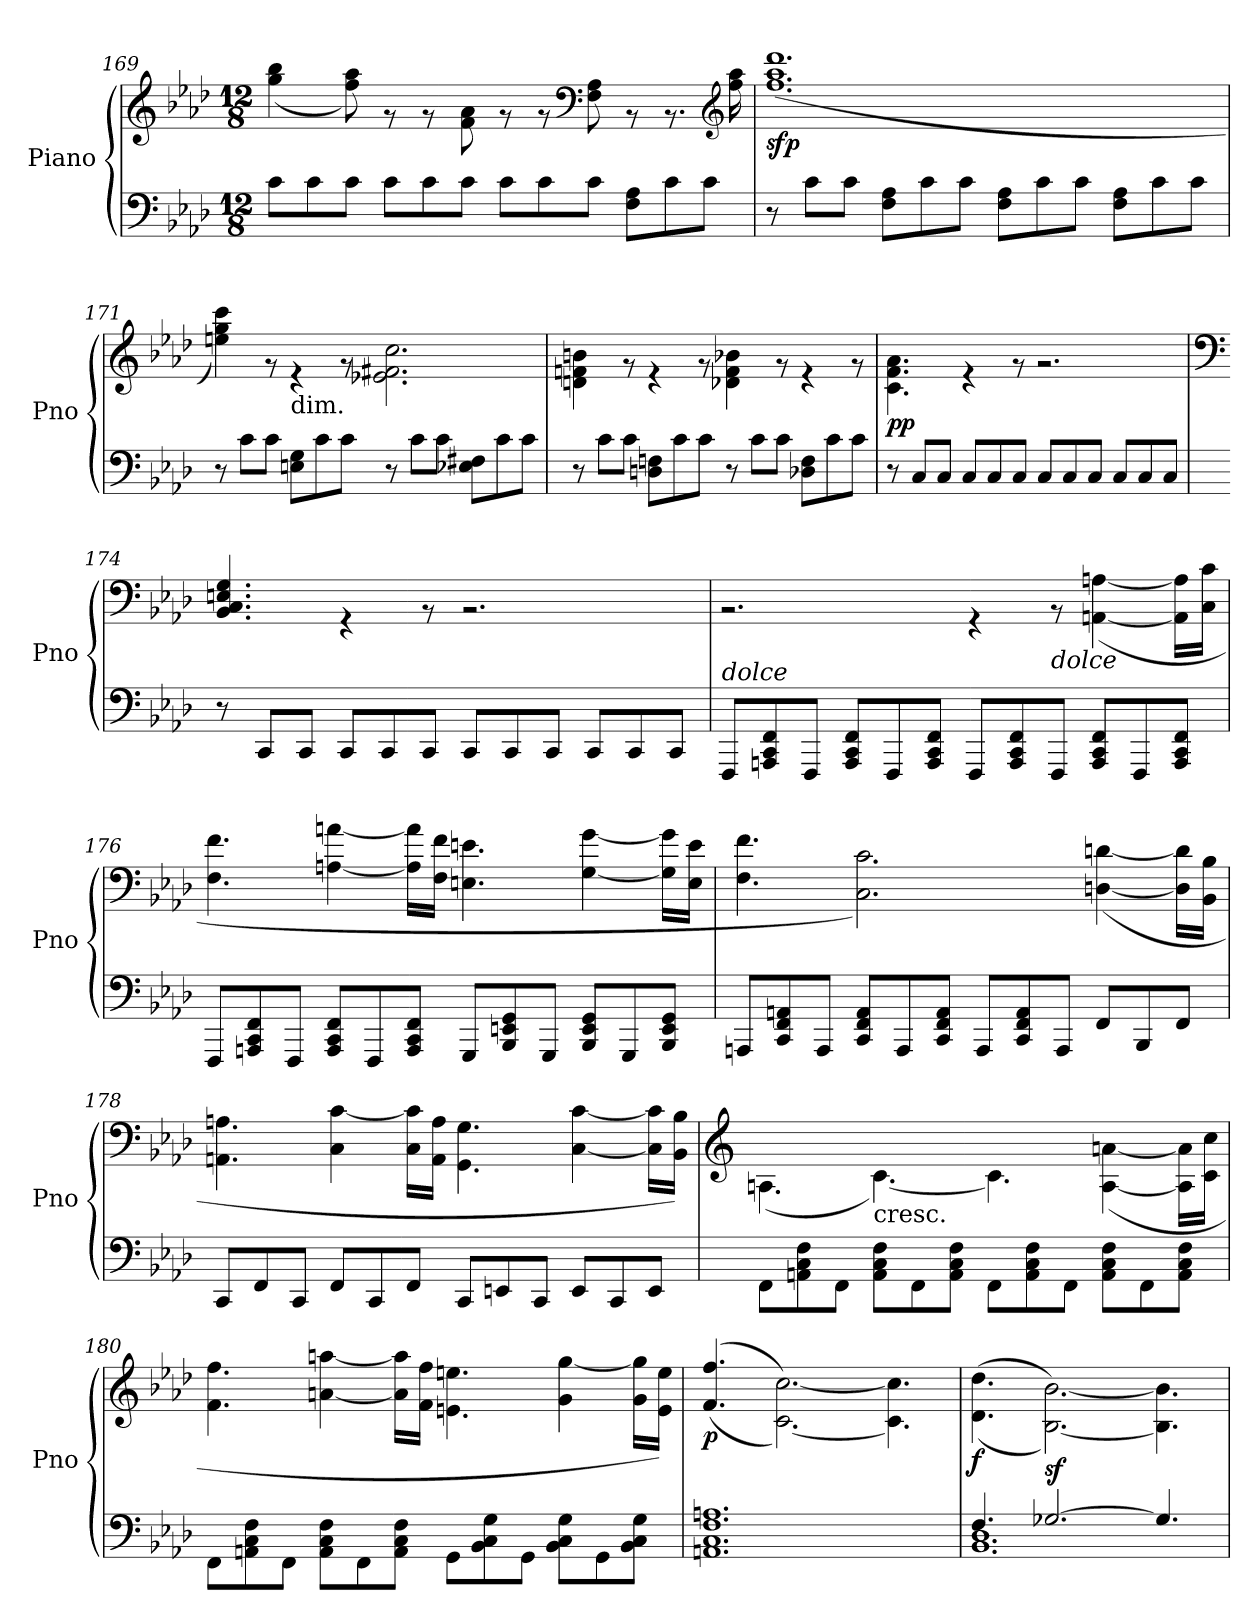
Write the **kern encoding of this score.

**kern	**kern	**dynam
*part1	*part1	*part1
*staff2	*staff1	*staff1/2
*I"Piano	*	*
*I'Pno	*	*
!!LO:LB:g=z
*clefF4	*clefG2	*
*k[b-e-a-d-]	*k[b-e-a-d-]	*
*M12/8	*M12/8	*
=169	=169	=169
*	*^	*
8c\L	1.ryy	(<4gg\ 4bb-\	.
8c\	.	.	.
8c\J	.	8ff\ 8aa-\)	.
8c\L	.	8r	.
8c\	.	8r	.
8c\J	.	8f\ 8a-\	.
8c\L	.	8r	.
8c\	.	8r	.
*	*clefF4	*	*
8c\J	.	8F\ 8A-\	.
8F\ 8A-\L	.	8r	.
8c\	.	8.r	.
8c\J	.	.	.
*	*clefG2	*	*
.	.	16ff\ 16aa-\	.
=170	=170	=170	=170
!	!	!	!LO:DY:b
8r	1.ryy	(<1.ff 1.aa- 1.ddd-	sfp
8c\L	.	.	.
8c\J	.	.	.
8F\ 8A-\L	.	.	.
8c\	.	.	.
8c\J	.	.	.
8F\ 8A-\L	.	.	.
8c\	.	.	.
8c\J	.	.	.
8F\ 8A-\L	.	.	.
8c\	.	.	.
8c\J	.	.	.
!!LO:LB:g=z	!!
=171	=171	=171	=171
8r	1.ryy	4een\ 4gg\ 4ccc\)	.
8c\L	.	.	.
8c\J	.	8r	.
!	!	!LO:TX:b:t=dim.	!
8En\ 8G\L	.	4r	.
8c\	.	.	.
8c\J	.	8r	.
8r	.	2.e-X\ 2.f#X\ 2.cc\	.
8c\L	.	.	.
8c\J	.	.	.
8E-X\ 8F#X\L	.	.	.
8c\	.	.	.
8c\J	.	.	.
=172	=172	=172	=172
8r	1.ryy	4dn\ 4fn\ 4bn\	.
8c\L	.	.	.
8c\J	.	8r	.
8Dn\ 8Fn\L	.	4r	.
8c\	.	.	.
8c\J	.	8r	.
8r	.	4d-X\ 4f\ 4b-X\	.
8c\L	.	.	.
8c\J	.	8r	.
8D-X\ 8F\L	.	4r	.
8c\	.	.	.
8c\J	.	8r	.
!!LO:LB:g=z	!!
=173	=173	=173	=173
!	!	!	!LO:DY:b
8r	1.ryy	4.c\ 4.f\ 4.a-\	pp
8C/L	.	.	.
8C/J	.	.	.
8C/L	.	4r	.
8C/	.	.	.
8C/J	.	8r	.
8C/L	.	2.r	.
8C/	.	.	.
8C/J	.	.	.
8C/L	.	.	.
8C/	.	.	.
8C/J	.	.	.
=174	=174	=174	=174
*	*clefF4	*	*
8r	1.ryy	4.BB-/ 4.C/ 4.En/ 4.G/	.
8CC/L	.	.	.
8CC/J	.	.	.
8CC/L	.	4r	.
8CC/	.	.	.
8CC/J	.	8r	.
8CC/L	.	2.r	.
8CC/	.	.	.
8CC/J	.	.	.
8CC/L	.	.	.
8CC/	.	.	.
8CC/J	.	.	.
!!LO:PB:g=z	!!
=175	=175	=175	=175
!LO:TX:a:i:t=dolce	!	!	!
8FFF/L	1.ryy	2.r	.
8AAAn/ 8CC/ 8FF/	.	.	.
8FFF/J	.	.	.
8AAA/ 8CC/ 8FF/L	.	.	.
8FFF/	.	.	.
8AAA/ 8CC/ 8FF/J	.	.	.
8FFF/L	.	4r	.
8AAA/ 8CC/ 8FF/	.	.	.
!	!	!LO:TX:b:i:t=dolce	!
8FFF/J	.	8r	.
8AAA/ 8CC/ 8FF/L	.	(<[4AAn\ [4An\	.
8FFF/	.	.	.
8AAA/ 8CC/ 8FF/J	.	16AA\] 16A\]LL	.
.	.	16C\ 16c\JJ	.
=176	=176	=176	=176
8FFF/L	1.ryy	4.F\ 4.f\	.
8AAAn/ 8CC/ 8FF/	.	.	.
8FFF/J	.	.	.
8AAA/ 8CC/ 8FF/L	.	[4An\ [4an\	.
8FFF/	.	.	.
8AAA/ 8CC/ 8FF/J	.	16A\] 16a\]LL	.
.	.	16F\ 16f\JJ	.
8GGG/L	.	4.En\ 4.en\	.
8BBB-/ 8EEn/ 8GG/	.	.	.
8GGG/J	.	.	.
8BBB-/ 8EE/ 8GG/L	.	[4G\ [4g\	.
8GGG/	.	.	.
8BBB-/ 8EE/ 8GG/J	.	16G\] 16g\]LL	.
.	.	16E\ 16e\JJ	.
!!LO:LB:g=z	!!
=177	=177	=177	=177
8AAAn/L	1.ryy	4.F\ 4.f\	.
8CC/ 8FF/ 8AAn/	.	.	.
8AAA/J	.	.	.
8CC/ 8FF/ 8AA/L	.	2.C\ 2.c\)	.
8AAA/	.	.	.
8CC/ 8FF/ 8AA/J	.	.	.
8AAA/L	.	.	.
8CC/ 8FF/ 8AA/	.	.	.
8AAA/J	.	.	.
8FF/L	.	(>[4Dn\ [4dn\	.
8BBB-/	.	.	.
8FF/J	.	16D\] 16d\]LL	.
.	.	16BB-\ 16B-\JJ	.
=178	=178	=178	=178
8CC/L	1.ryy	4.AAn\ 4.An\	.
8FF/	.	.	.
8CC/J	.	.	.
8FF/L	.	4C\ [4c\	.
8CC/	.	.	.
8FF/J	.	16C\ 16c\]LL	.
.	.	16AA\ 16A\JJ	.
8CC/L	.	4.GG\ 4.G\	.
8EEn/	.	.	.
8CC/J	.	.	.
8EE/L	.	[4C\ [4c\	.
8CC/	.	.	.
8EE/J	.	16C\] 16c\]LL	.
.	.	16BB-\ 16B-\JJ)	.
!!LO:LB:g=z	!!
=179	=179	=179	=179
*	*clefG2	*	*
8FF\L	1.ryy	(<4.An\	.
8AAn\ 8C\ 8F\	.	.	.
8FF\J	.	.	.
!	!	!LO:TX:b:t=cresc.	!
8AA\ 8C\ 8F\L	.	[4.c\)	.
8FF\	.	.	.
8AA\ 8C\ 8F\J	.	.	.
8FF\L	.	4.c\]	.
8AA\ 8C\ 8F\	.	.	.
8FF\J	.	.	.
8AA\ 8C\ 8F\L	.	(>[4A\ [4an\	.
8FF\	.	.	.
8AA\ 8C\ 8F\J	.	16A\] 16a\]LL	.
.	.	16c\ 16cc\JJ	.
=180	=180	=180	=180
8FF\L	1.ryy	4.f\ 4.ff\	.
8AAn\ 8C\ 8F\	.	.	.
8FF\J	.	.	.
8AA\ 8C\ 8F\L	.	[4an\ [4aan\	.
8FF\	.	.	.
8AA\ 8C\ 8F\J	.	16a\] 16aa\]LL	.
.	.	16f\ 16ff\JJ	.
8GG\L	.	4.en\ 4.een\	.
8BB-\ 8C\ 8G\	.	.	.
8GG\J	.	.	.
8BB-\ 8C\ 8G\L	.	4g\ [4gg\	.
8GG\	.	.	.
8BB-\ 8C\ 8G\J	.	16g\ 16gg\]LL	.
.	.	16e\ 16ee\JJ)	.
=181	=181	=181	=181
!	!	!	!LO:DY:b
1.AAn 1.C 1.F 1.An	1.ryy	(>(<4.f/ 4.ff/	p
.	.	[2.c\ [2.cc\))	.
.	.	4.c\] 4.cc\]	.
!!LO:LB:g=z	!!
=182	=182	=182	=182
*^	*	*	*
!	!	!	!	!LO:DY:b
4.F/	1.BB- 1.D-	1.ryy	(<(<4.d-\ 4.dd-\	f
!	!	!	!	!LO:DY:b
[2.G-X/	.	.	[2.B-\ [2.b-\))	sf
4.G-/]	.	.	4.B-\] 4.b-\]	.
*v	*v	*	*	*
*	*v	*v	*
=	=	=
*-	*-	*-
